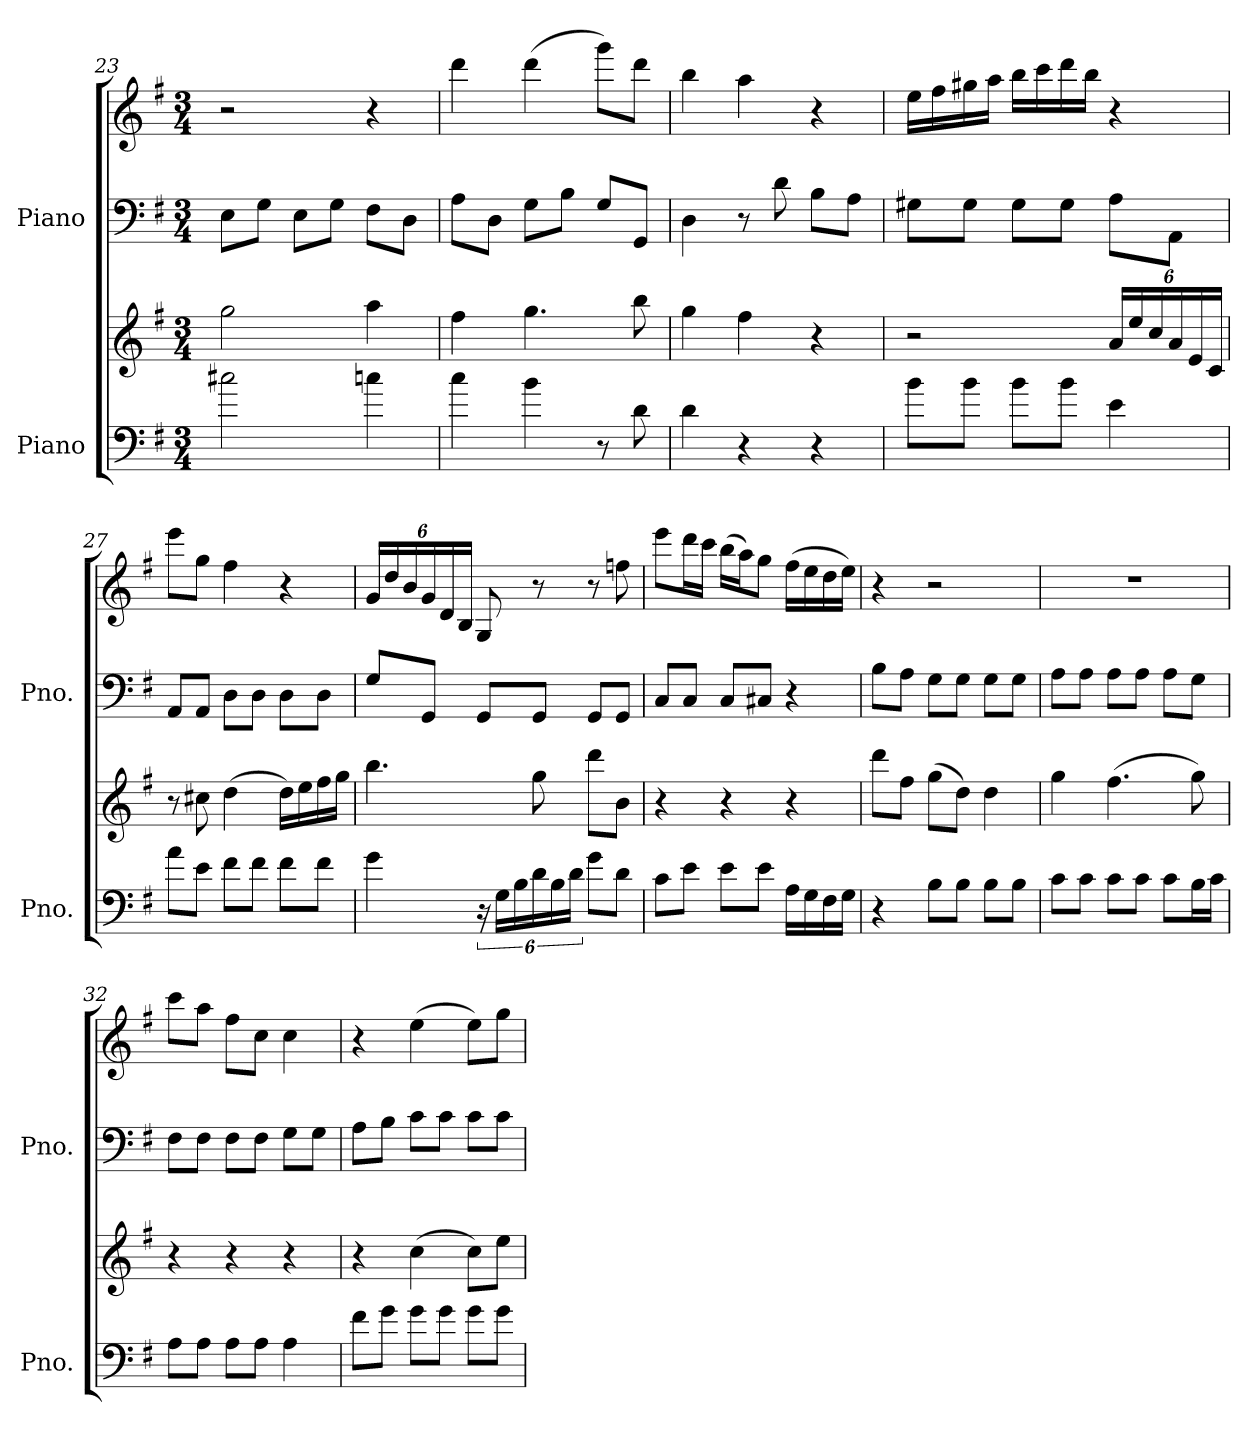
**kern	**kern	**kern	**kern
*part2	*part2	*part1	*part1
*staff4	*staff3	*staff2	*staff1
*I"Piano	*	*I"Piano	*
*I'Pno.	*	*I'Pno.	*
!!LO:LB:g=z
*clefF4	*clefG2	*clefF4	*clefG2
*k[f#]	*k[f#]	*k[f#]	*k[f#]
*M3/4	*M3/4	*M3/4	*M3/4
=23	=23	=23	=23
2cc#X\	2gg\	8E\L	2r
.	.	8G\J	.
.	.	8E\L	.
.	.	8G\J	.
4ccn\	4aa\	8F#\L	4r
.	.	8D\J	.
=24	=24	=24	=24
4cc\	4ff#\	8A\L	4ddd\
.	.	8D\J	.
4b\	4.gg\	8G\L	(>4ddd\
.	.	8B\J	.
8r	.	8G/L	8ggg\L)
8d\	8bb\	8GG/J	8ddd\J
=25	=25	=25	=25
4d\	4gg\	4D\	4bb\
4r	4ff#\	8r	4aa\
.	.	8d\	.
4r	4r	8B\L	4r
.	.	8A\J	.
=26	=26	=26	=26
8b\L	2r	8G#X\L	16ee\LL
.	.	.	16ff#\
8b\J	.	8G#\J	16gg#X\
.	.	.	16aa\JJ
8b\L	.	8G#\L	16bb\LL
.	.	.	16ccc\
8b\J	.	8G#\J	16ddd\
.	.	.	16bb\JJ
*	*Xbrackettup	*	*
4e\	24a/LL	8A\L	4r
.	24ee/	.	.
.	24cc/	.	.
.	24a/	8AA\J	.
.	24e/	.	.
.	24c/JJ	.	.
!!LO:LB:g=z
=27	=27	=27	=27
8a\L	8r	8AA/L	8eee\L
8e\J	8cc#X\	8AA/J	8gg\J
8f#\L	(>4dd\	8D\L	4ff#\
8f#\J	.	8D\J	.
8f#\L	16dd\LL)	8D\L	4r
.	16ee\	.	.
8f#\J	16ff#\	8D\J	.
.	16gg\JJ	.	.
=28	=28	=28	=28
*	*	*	*Xbrackettup
4g\	4.bb\	8G/L	24g/LL
.	.	.	24dd/
.	.	.	24b/
.	.	8GG/J	24g/
.	.	.	24d/
.	.	.	24B/JJ
24r	.	8GG/L	8G/
24G\LL	.	.	.
24B\	.	.	.
*Xbrackettup	*	*	*
24d\	8gg\	8GG/J	8r
24B\	.	.	.
24d\JJ	.	.	.
8g\L	8ddd\L	8GG/L	8r
8d\J	8b\J	8GG/J	8ffn\
=29	=29	=29	=29
8c\L	4r	8C/L	8eee\L
8e\J	.	8C/J	16ddd\L
.	.	.	16ccc\JJ
8e\L	4r	8C/L	(>16bb\LL
.	.	.	16aa\J)
8e\J	.	8C#X/J	8gg\J
16A\LL	4r	4r	(>16ff#\LL
16G\	.	.	16ee\
16F#\	.	.	16dd\
16G\JJ	.	.	16ee\JJ)
=30	=30	=30	=30
4r	8ddd\L	8B\L	4r
.	8ff#\J	8A\J	.
8B\L	(>8gg\L	8G\L	2r
8B\J	8dd\J)	8G\J	.
8B\L	4dd\	8G\L	.
8B\J	.	8G\J	.
!!LO:PB:g=z
=31	=31	=31	=31
8c\L	4gg\	8A\L	2.r
8c\J	.	8A\J	.
8c\L	(>4.ff#\	8A\L	.
8c\J	.	8A\J	.
8c\L	.	8A\L	.
16B\L	8gg\)	8G\J	.
16c\JJ	.	.	.
=32	=32	=32	=32
8A\L	4r	8F#\L	8ccc\L
8A\J	.	8F#\J	8aa\J
8A\L	4r	8F#\L	8ff#\L
8A\J	.	8F#\J	8cc\J
4A\	4r	8G\L	4cc\
.	.	8G\J	.
=33	=33	=33	=33
8f#\L	4r	8A\L	4r
8g\J	.	8B\J	.
8g\L	(>4cc\	8c\L	(>4ee\
8g\J	.	8c\J	.
8g\L	8cc\L)	8c\L	8ee\L)
8g\J	8ee\J	8c\J	8gg\J
=	=	=	=
*-	*-	*-	*-
